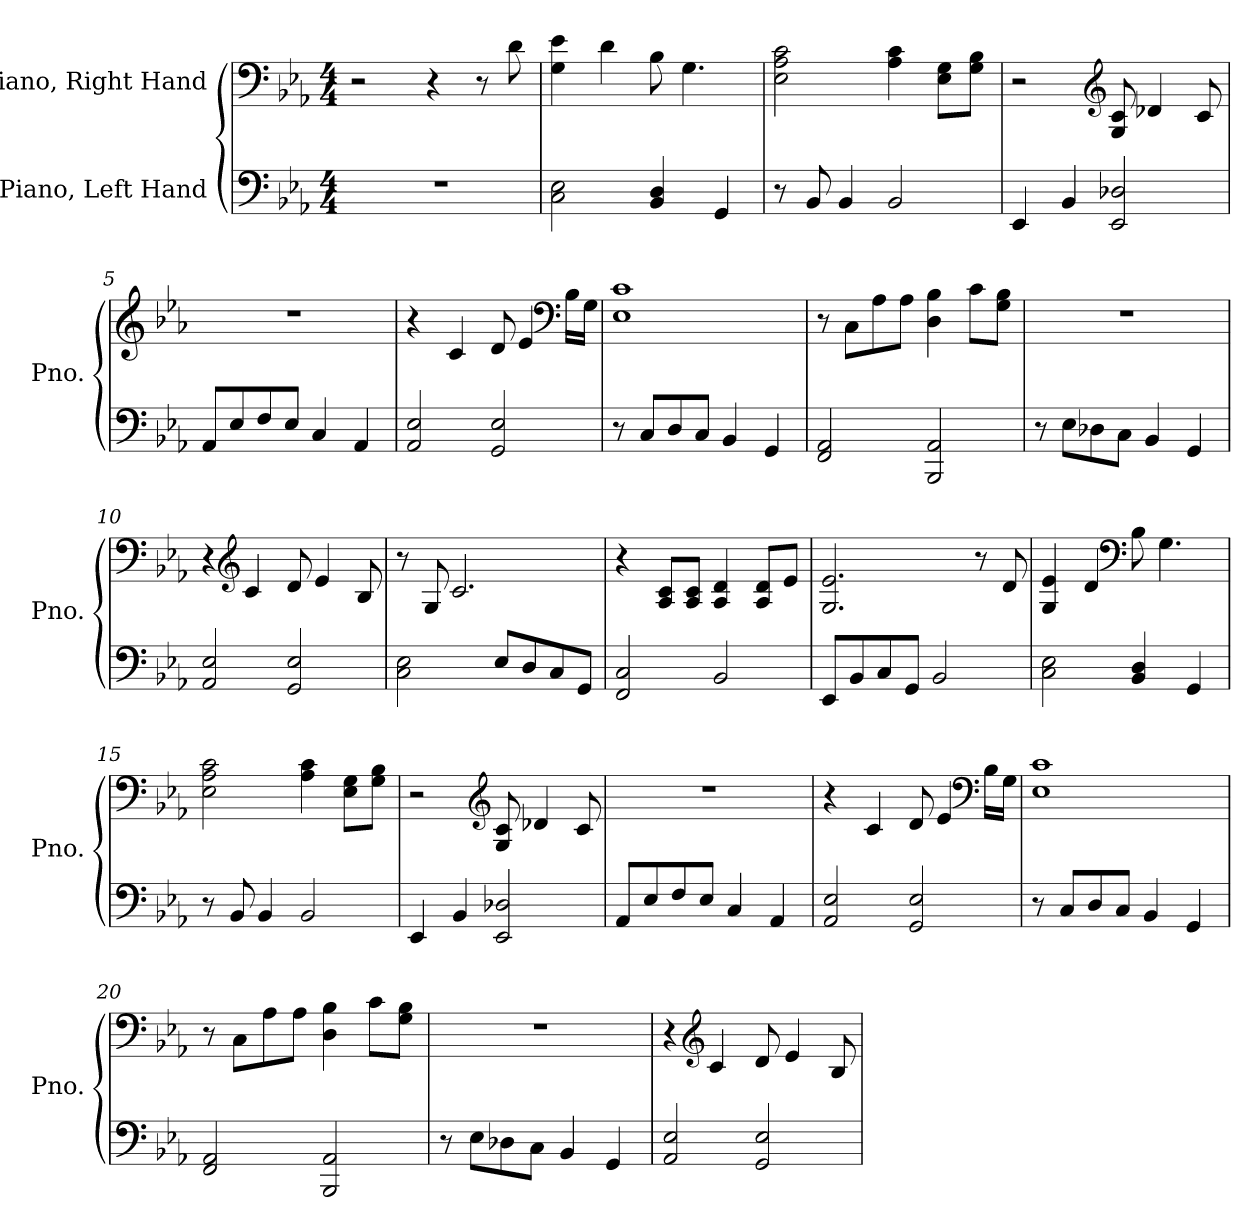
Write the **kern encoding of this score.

**kern	**kern
*part2	*part1
*staff2	*staff1
*I"Piano, Left Hand	*I"Piano, Right Hand
*I'Pno.	*I'Pno.
*clefF4	*clefF4
*k[b-e-a-]	*k[b-e-a-]
*M4/4	*M4/4
*MM100	*MM100
=1	=1
1r	2r
.	4r
.	8r
.	8d\
=2	=2
2C\ 2E-\	4G\ 4e-\
.	4d\
4BB-/ 4D/	8B-\
.	4.G\
4GG/	.
=3	=3
8r	2E-\ 2A-\ 2c\
8BB-/	.
4BB-/	.
2BB-/	4A-\ 4c\
.	8E-\ 8G\L
.	8G\ 8B-\J
=4	=4
4EE-/	2r
4BB-/	.
*	*clefG2
2EE-/ 2D-X/	8G/ 8c/
.	4d-X/
.	8c/
=5	=5
8AA-/L	1r
8E-/	.
8F/	.
8E-/J	.
4C/	.
4AA-/	.
!!LO:LB:g=z
=6	=6
2AA-/ 2E-/	4r
.	4c/
2GG/ 2E-/	8d/
.	4e-/
*	*clefF4
.	16B-\LL
.	16G\JJ
=7	=7
8r	1E- 1c
8C/L	.
8D/	.
8C/J	.
4BB-/	.
4GG/	.
=8	=8
2FF/ 2AA-/	8r
.	8C\L
.	8A-\
.	8A-\J
2BBB-/ 2AA-/	4D\ 4B-\
.	8c\L
.	8G\ 8B-\J
=9	=9
8r	1r
8E-\L	.
8D-X\	.
8C\J	.
4BB-/	.
4GG/	.
=10	=10
2AA-/ 2E-/	4r
*	*clefG2
.	4c/
2GG/ 2E-/	8d/
.	4e-/
.	8B-/
!!LO:LB:g=z
=11	=11
2C\ 2E-\	8r
.	8G/
.	2.c/
8E-/L	.
8D/	.
8C/	.
8GG/J	.
=12	=12
2FF/ 2C/	4r
.	8A-/ 8c/L
.	8A-/ 8c/J
2BB-/	4A-/ 4d/
.	8A-/ 8d/L
.	8e-/J
=13	=13
8EE-/L	2.G/ 2.e-/
8BB-/	.
8C/	.
8GG/J	.
2BB-/	.
.	8r
.	8d/
=14	=14
2C\ 2E-\	4G/ 4e-/
.	4d/
*	*clefF4
4BB-/ 4D/	8B-\
.	4.G\
4GG/	.
=15	=15
8r	2E-\ 2A-\ 2c\
8BB-/	.
4BB-/	.
2BB-/	4A-\ 4c\
.	8E-\ 8G\L
.	8G\ 8B-\J
!!LO:LB:g=z
=16	=16
4EE-/	2r
4BB-/	.
*	*clefG2
2EE-/ 2D-X/	8G/ 8c/
.	4d-X/
.	8c/
=17	=17
8AA-/L	1r
8E-/	.
8F/	.
8E-/J	.
4C/	.
4AA-/	.
=18	=18
2AA-/ 2E-/	4r
.	4c/
2GG/ 2E-/	8d/
.	4e-/
*	*clefF4
.	16B-\LL
.	16G\JJ
=19	=19
8r	1E- 1c
8C/L	.
8D/	.
8C/J	.
4BB-/	.
4GG/	.
=20	=20
2FF/ 2AA-/	8r
.	8C\L
.	8A-\
.	8A-\J
2BBB-/ 2AA-/	4D\ 4B-\
.	8c\L
.	8G\ 8B-\J
!!LO:LB:g=z
=21	=21
8r	1r
8E-\L	.
8D-X\	.
8C\J	.
4BB-/	.
4GG/	.
=22	=22
2AA-/ 2E-/	4r
*	*clefG2
.	4c/
2GG/ 2E-/	8d/
.	4e-/
.	8B-/
=	=
*-	*-
